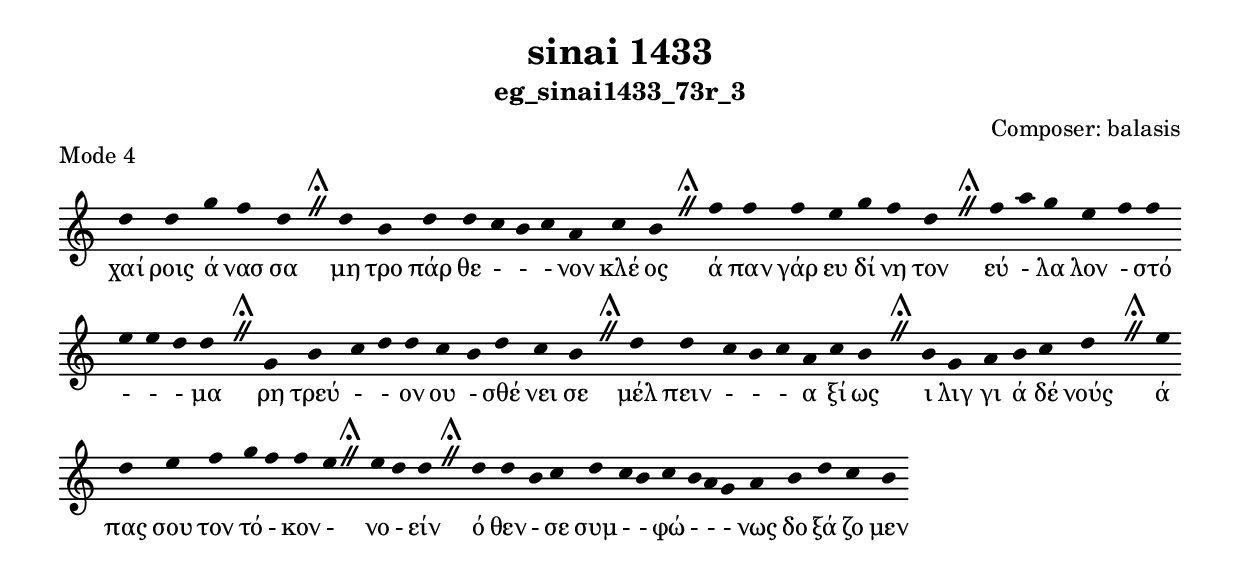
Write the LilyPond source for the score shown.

\include "gregorian.ly"

	\header {
 	  title = "sinai 1433"
	  subtitle = "eg_sinai1433_73r_3"
	  composer = "Composer: balasis"
	  piece = "Mode 4"
	}

	chant = {
	  d''4 d''4 g''4 f''4 d''4 \divisioMaior
 d''4 b'4 d''4 d''4 c''4 b'4 c''4 a'4 c''4 b'4 \divisioMaior
 f''4 f''4 f''4 e''4 g''4 f''4 d''4 \divisioMaior
 f''4 a''4 g''4 e''4 f''4 f''4 e''4 e''4 d''4 d''4 \divisioMaior
 g'4 b'4 c''4 d''4 d''4 c''4 b'4 d''4 c''4 b'4 \divisioMaior
 d''4 d''4 c''4 b'4 c''4 a'4 c''4 b'4 \divisioMaior
 b'4 g'4 a'4 b'4 c''4 d''4 \divisioMaior
 e''4 d''4 e''4 f''4 g''4 f''4 f''4 e''4 \divisioMaior
 e''4 d''4 d''4 \divisioMaior
 d''4 d''4 b'4 c''4 d''4 c''4 b'4 c''4 b'4 a'4 g'4 a'4 b'4 d''4 c''4 b'4\finalis
	}

	verba = \lyricmode {χαί ροις ά νασ σα 
μη τρο πάρ θε -  -  - νον κλέ ος 
ά παν γάρ ευ δί νη τον 
εύ - λα λον - στό -  -  - μα 
ρη τρεύ -  - ον ου - σθέ νει σε 
μέλ πειν -  -  - α ξί ως 
ι λιγ γι ά δέ νούς 
ά πας σου τον τό - κον - 
νο - είν 
ό θεν - σε συμ -  - φώ -  -  - νως δο ξά ζο μεν 
	}


	\score {
	  \new Staff <<
	  \new Voice = "melody" \chant
	  \new Lyrics = "one" \lyricsto melody \verba
	  >>
	  \layout {
	    \context {
	      \Staff
	      \remove "Time_signature_engraver"
	      \remove "Bar_engraver"
	    }
	    \context {
	      \Voice
	      \remove "Stem_engraver"
	    }
	  }
	}